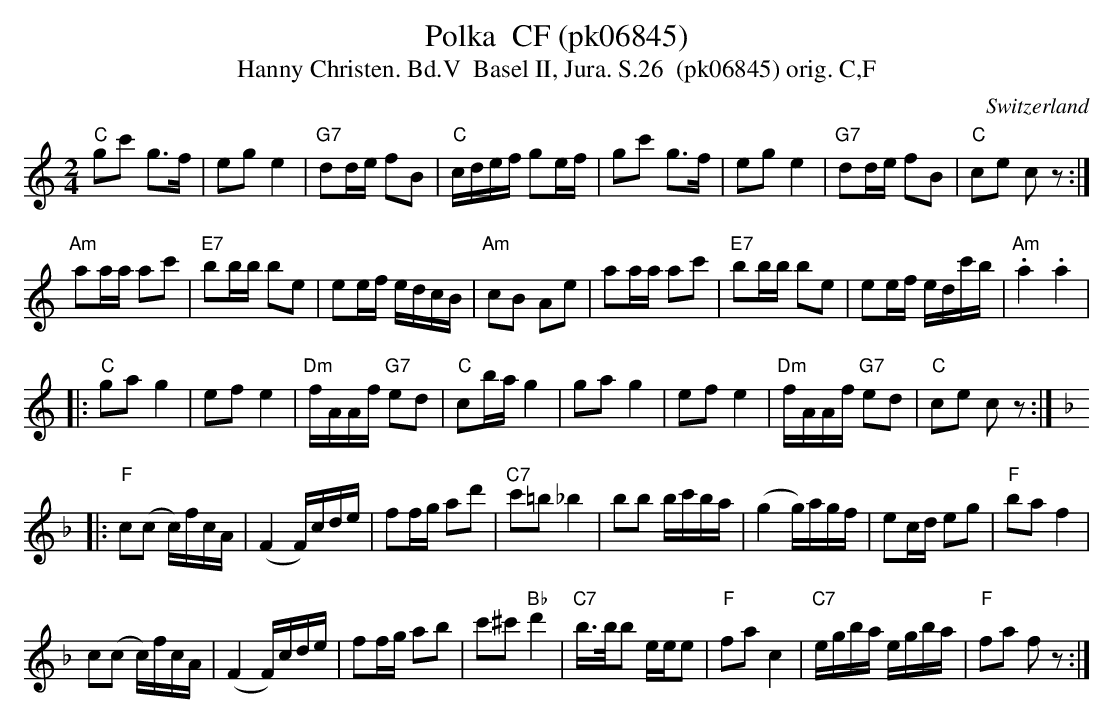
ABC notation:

X:1
T:Polka  CF (pk06845)
T:Hanny Christen. Bd.V  Basel II, Jura. S.26  (pk06845) orig. C,F
M:2/4
L:1/8
O:Switzerland
K:C major
"C"gc' g>f | ege2 | "G7"dd/e/ fB | "C"c/d/e/f/ ge/f/ | gc' g>f | ege2 | "G7"dd/e/ fB | "C"ce cz :|
"Am"aa/a/ ac' | "E7"bb/b/ be | ee/f/ e/d/c/B/ | "Am"cB Ae | aa/a/ ac' | "E7"bb/b/ be | ee/f/ e/d/c'/b/ | "Am".a2.a2 |
|: "C"gag2 | efe2 | "Dm"f/A/A/f/ "G7"ed | "C"cb/a/ g2 | gag2 | efe2 | "Dm"f/A/A/f/ "G7"ed | "C"ce cz :| [K:F]
|: "F"c(c c/)f/c/A/ | (F2F/)c/d/e/ | ff/g/ ad' | "C7"c'=b_b2 | bb b/c'/b/a/ | (g2g/)a/g/f/ | ec/d/ eg | "F"baf2 |
c(c c/)f/c/A/ | (F2F/)c/d/e/ | ff/g/ ab | c'^c'"Bb"d'2 | "C7"b/>b/b e/e/e | "F"fac2 | "C7"e/g/b/a/ e/g/b/a/ | "F"fa fz :|
